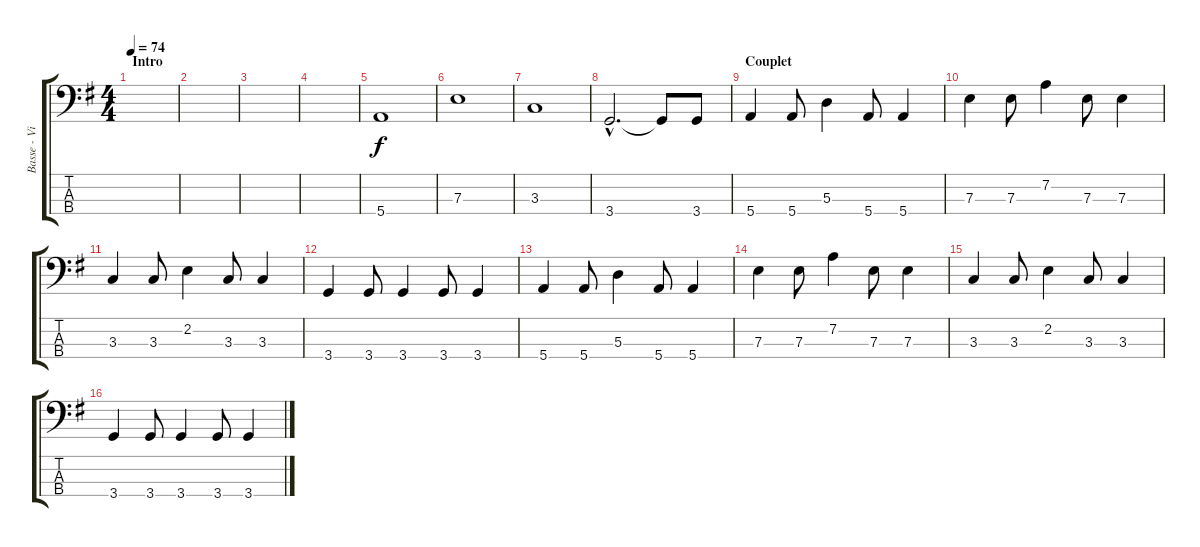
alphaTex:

\track ("Basse - Vincent" "Basse - Vi") {instrument electricbassfinger}
\staff {score tabs}
\tuning (G2 D2 A1 E1) {hide}
\ts (4 4)
\section ("" "Intro")
\tempo 74
\clef f4
\ks g
|
|
|
|
5.4.1 |
7.3.1 |
3.3.1 |
3.4{hac}.2{d} 3.4{t}.8 3.4.8 |
\section ("" "Couplet")
5.4.4 5.4.8 5.3.4 5.4.8 5.4.4 |
7.3.4 7.3.8 7.2.4 7.3.8 7.3.4 |
3.3.4 3.3.8 2.2.4 3.3.8 3.3.4 |
3.4.4 3.4.8 3.4.4 3.4.8 3.4.4 |
5.4.4 5.4.8 5.3.4 5.4.8 5.4.4 |
7.3.4 7.3.8 7.2.4 7.3.8 7.3.4 |
3.3.4 3.3.8 2.2.4 3.3.8 3.3.4 |
3.4.4 3.4.8 3.4.4 3.4.8 3.4.4
